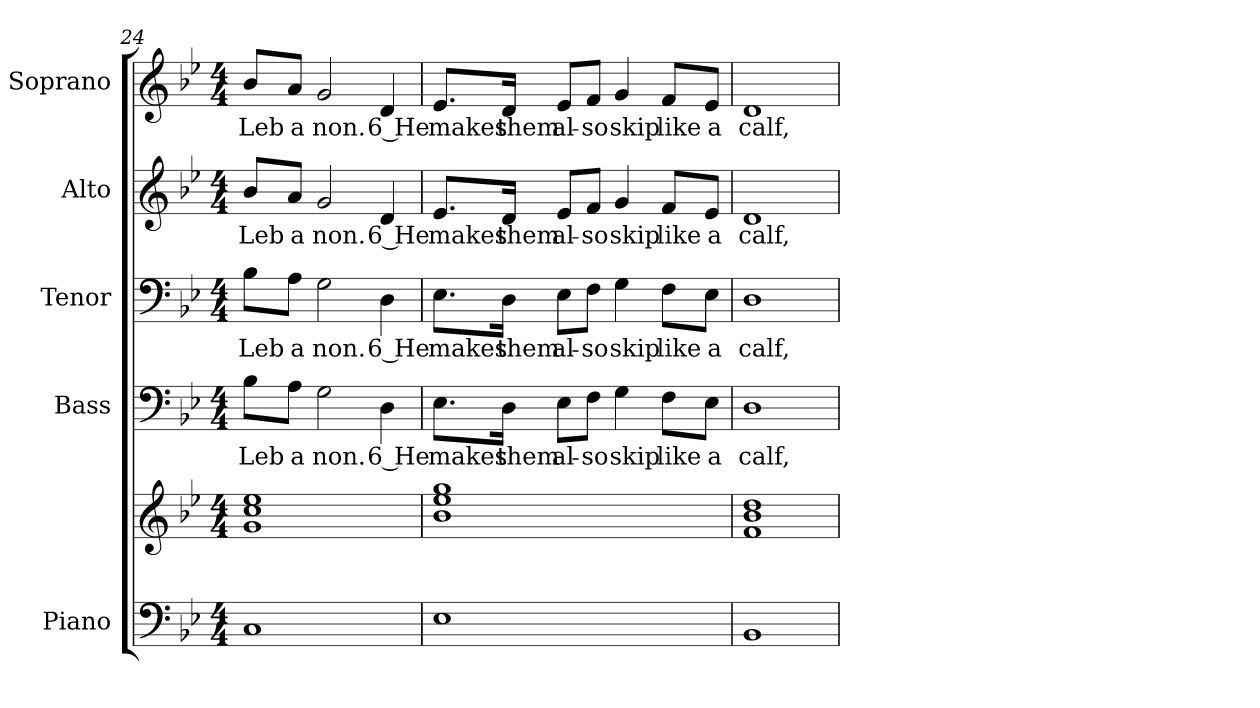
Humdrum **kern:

**kern	**kern	**kern	**text	**kern	**text	**kern	**text	**kern	**text
*part5	*part5	*part4	*part4	*part3	*part3	*part2	*part2	*part1	*part1
*staff6	*staff5	*staff4	*staff4	*staff3	*staff3	*staff2	*staff2	*staff1	*staff1
*I"Piano	*	*I"Bass	*	*I"Tenor	*	*I"Alto	*	*I"Soprano	*
*I'Pno.	*	*I'B.	*	*I'T.	*	*I'A.	*	*I'S.	*
*clefF4	*clefG2	*clefF4	*	*clefF4	*	*clefG2	*	*clefG2	*
*k[b-e-]	*k[b-e-]	*k[b-e-]	*	*k[b-e-]	*	*k[b-e-]	*	*k[b-e-]	*
*B-:	*B-:	*B-:	*	*B-:	*	*B-:	*	*B-:	*
*M4/4	*M4/4	*M4/4	*	*M4/4	*	*M4/4	*	*M4/4	*
=24	=24	=24	=24	=24	=24	=24	=24	=24	=24
!	!	!	!LO:LY:b:color=#000000	!	!	!	!	!	!
!	!	!	!	!	!LO:LY:b:color=#000000	!	!	!	!
!	!	!	!	!	!	!	!LO:LY:b:color=#000000	!	!
!	!	!	!	!	!	!	!	!	!LO:LY:b:color=#000000
1Ci	1gi 1cci 1ee-i	8B-i\L	Leb	8B-i\L	Leb	8b-i/L	Leb	8b-i/L	Leb
!	!	!	!LO:LY:b:color=#000000	!	!	!	!	!	!
!	!	!	!	!	!LO:LY:b:color=#000000	!	!	!	!
!	!	!	!	!	!	!	!LO:LY:b:color=#000000	!	!
!	!	!	!	!	!	!	!	!	!LO:LY:b:color=#000000
.	.	8Ai\J	a	8Ai\J	a	8ai/J	a	8ai/J	a
!	!	!	!LO:LY:b:color=#000000	!	!	!	!	!	!
!	!	!	!	!	!LO:LY:b:color=#000000	!	!	!	!
!	!	!	!	!	!	!	!LO:LY:b:color=#000000	!	!
!	!	!	!	!	!	!	!	!	!LO:LY:b:color=#000000
.	.	2Gi\	non.	2Gi\	non.	2gi/	non.	2gi/	non.
!	!	!	!LO:LY:b:color=#000000	!	!	!	!	!	!
!	!	!	!	!	!LO:LY:b:color=#000000	!	!	!	!
!	!	!	!	!	!	!	!LO:LY:b:color=#000000	!	!
!	!	!	!	!	!	!	!	!	!LO:LY:b:color=#000000
.	.	4Di\	6 He	4Di\	6 He	4di/	6 He	4di/	6 He
!!LO:PB:g=z
=25	=25	=25	=25	=25	=25	=25	=25	=25	=25
!	!	!	!LO:LY:b:color=#000000	!	!	!	!	!	!
!	!	!	!	!	!LO:LY:b:color=#000000	!	!	!	!
!	!	!	!	!	!	!	!LO:LY:b:color=#000000	!	!
!	!	!	!	!	!	!	!	!	!LO:LY:b:color=#000000
1E-i	1b-i 1ee-i 1ggi	8.E-i\L	makes	8.E-i\L	makes	8.e-i/L	makes	8.e-i/L	makes
!	!	!	!LO:LY:b:color=#000000	!	!	!	!	!	!
!	!	!	!	!	!LO:LY:b:color=#000000	!	!	!	!
!	!	!	!	!	!	!	!LO:LY:b:color=#000000	!	!
!	!	!	!	!	!	!	!	!	!LO:LY:b:color=#000000
.	.	16Di\Jk	them	16Di\Jk	them	16di/Jk	them	16di/Jk	them
!	!	!	!LO:LY:b:color=#000000	!	!	!	!	!	!
!	!	!	!	!	!LO:LY:b:color=#000000	!	!	!	!
!	!	!	!	!	!	!	!LO:LY:b:color=#000000	!	!
!	!	!	!	!	!	!	!	!	!LO:LY:b:color=#000000
.	.	8E-i\L	al-	8E-i\L	al-	8e-i/L	al-	8e-i/L	al-
!	!	!	!LO:LY:b:color=#000000	!	!	!	!	!	!
!	!	!	!	!	!LO:LY:b:color=#000000	!	!	!	!
!	!	!	!	!	!	!	!LO:LY:b:color=#000000	!	!
!	!	!	!	!	!	!	!	!	!LO:LY:b:color=#000000
.	.	8Fi\J	-so	8Fi\J	-so	8fi/J	-so	8fi/J	-so
!	!	!	!LO:LY:b:color=#000000	!	!	!	!	!	!
!	!	!	!	!	!LO:LY:b:color=#000000	!	!	!	!
!	!	!	!	!	!	!	!LO:LY:b:color=#000000	!	!
!	!	!	!	!	!	!	!	!	!LO:LY:b:color=#000000
.	.	4Gi\	skip	4Gi\	skip	4gi/	skip	4gi/	skip
!	!	!	!LO:LY:b:color=#000000	!	!	!	!	!	!
!	!	!	!	!	!LO:LY:b:color=#000000	!	!	!	!
!	!	!	!	!	!	!	!LO:LY:b:color=#000000	!	!
!	!	!	!	!	!	!	!	!	!LO:LY:b:color=#000000
.	.	8Fi\L	like	8Fi\L	like	8fi/L	like	8fi/L	like
!	!	!	!LO:LY:b:color=#000000	!	!	!	!	!	!
!	!	!	!	!	!LO:LY:b:color=#000000	!	!	!	!
!	!	!	!	!	!	!	!LO:LY:b:color=#000000	!	!
!	!	!	!	!	!	!	!	!	!LO:LY:b:color=#000000
.	.	8E-i\J	a	8E-i\J	a	8e-i/J	a	8e-i/J	a
=26	=26	=26	=26	=26	=26	=26	=26	=26	=26
!	!	!	!LO:LY:b:color=#000000	!	!	!	!	!	!
!	!	!	!	!	!LO:LY:b:color=#000000	!	!	!	!
!	!	!	!	!	!	!	!LO:LY:b:color=#000000	!	!
!	!	!	!	!	!	!	!	!	!LO:LY:b:color=#000000
1BB-i	1fi 1b-i 1ddi	1Di	calf,	1Di	calf,	1di	calf,	1di	calf,
=	=	=	=	=	=	=	=	=	=
*-	*-	*-	*-	*-	*-	*-	*-	*-	*-
